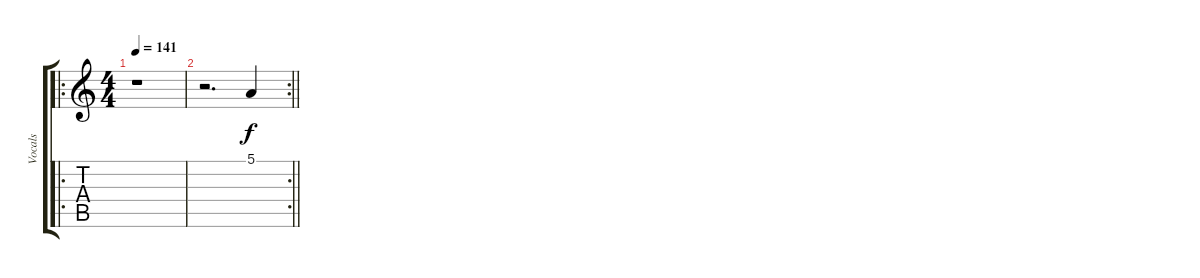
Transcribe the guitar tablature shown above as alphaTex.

\track ("Vocals" "Vocals") {instrument fiddle}
\staff {score tabs}
\tuning (E4 B3 G3 D3 A2 D2) {hide}
\ro
\ts (4 4)
\tempo 141
\clef g2
\ks c
r.1{dy f} |
\rc 2
\barLineRight lightlight
r.2{d} 5.1.4
